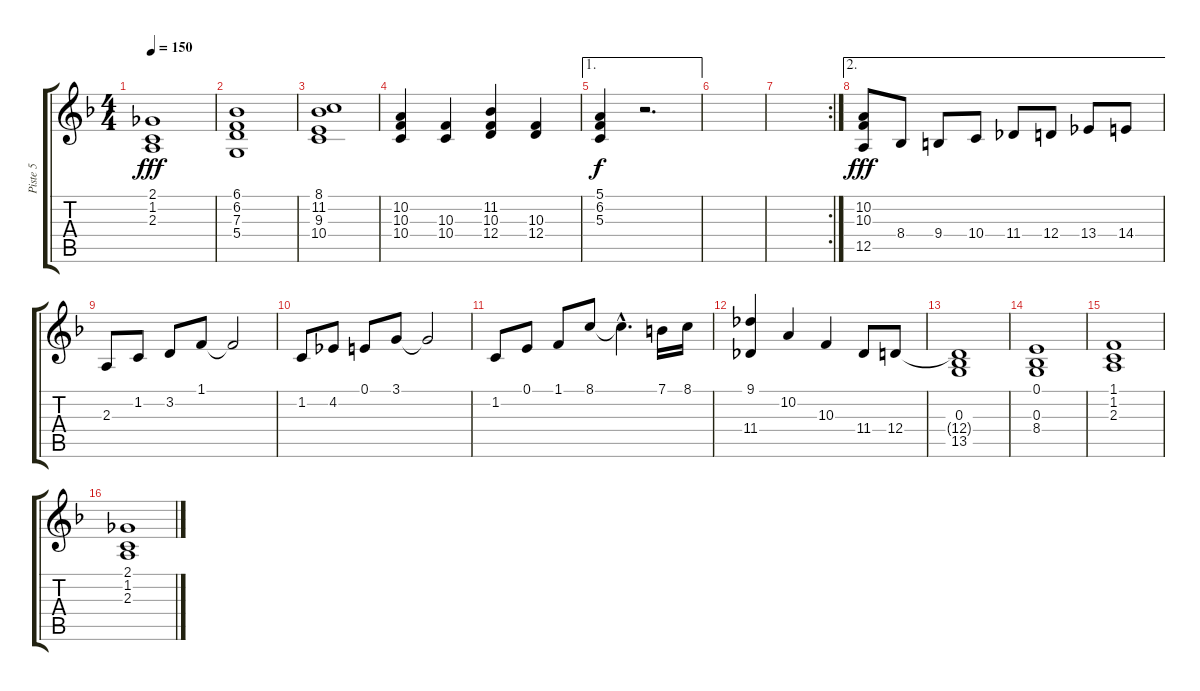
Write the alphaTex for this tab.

\track ("Piste 5" "Piste 5") {instrument stringensemble1}
\staff {score tabs}
\tuning (E4 B3 G3 D3 A2 E2) {hide}
\ts (4 4)
\tempo 150
\clef g2
\ks f
(2.1 1.2 2.3).1{dy fff} |
(6.1 6.2 7.3 5.4).1 |
(8.1 11.2 9.3 10.4).1 |
(10.2 10.3 10.4).4 (10.3 10.4).4 (11.2 10.3 12.4).4 (10.3 12.4).4 |
\ae 1
(5.1 6.2 5.3).4{dy f} r.2{d} |
|
\rc 2
|
\ae 2
(10.2 10.3 12.5).8{dy fff} 8.4.8 9.4.8 10.4.8 11.4.8 12.4.8 13.4.8 14.4.8 |
2.3.8 1.2.8 3.2.8 1.1.8 1.1{t}.2 |
1.2.8 4.2.8 0.1.8 3.1.8 3.1{t}.2 |
1.2.8 0.1.8 1.1.8 8.1.8 8.1{hac t}.4{d} 7.1.16 8.1.16 |
(9.1 11.4).4 10.2.4 10.3.4 11.4.8 12.4.8 |
(0.3 12.4{t} 13.5).1 |
(0.1 0.3 8.4).1 |
(1.1 1.2 2.3).1 |
(2.1 1.2 2.3).1
